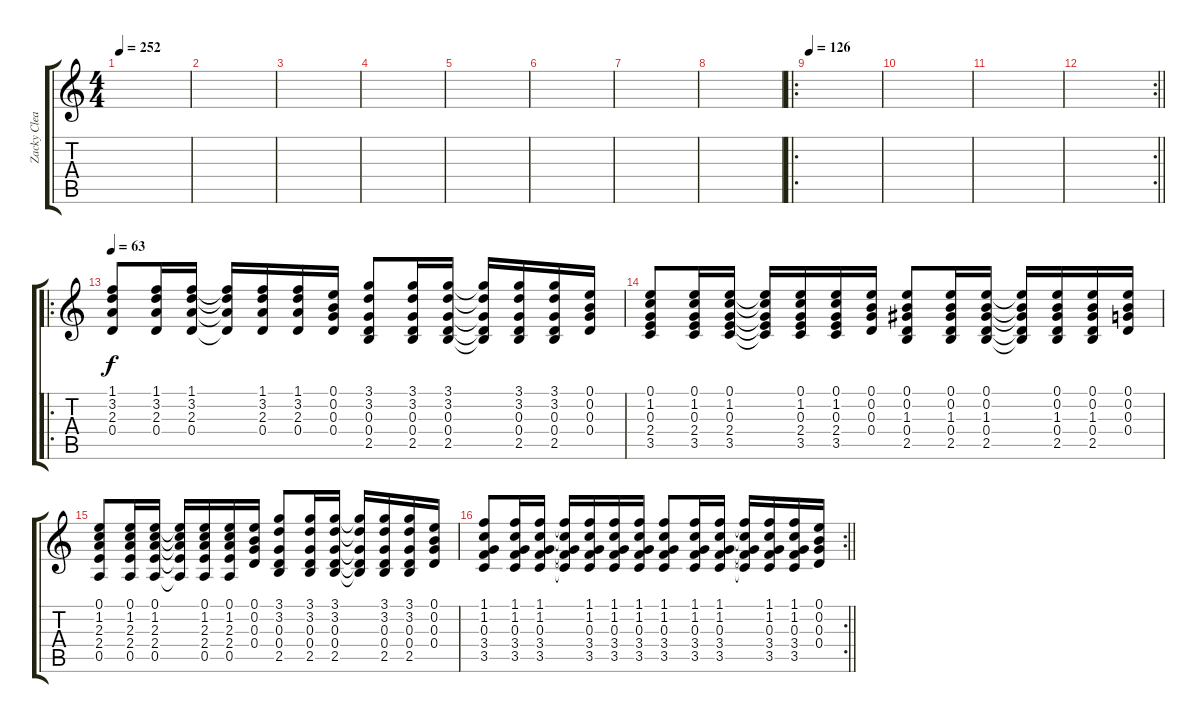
\track ("Zacky Clean" "Zacky Clea") {instrument electricguitarjazz}
\staff {score tabs}
\tuning (E4 B3 G3 D3 A2 D2) {hide}
\ts (4 4)
\tempo 252
\clef g2
\ks c
|
|
|
|
|
|
|
|
\ro
\tempo 126
|
|
|
\rc 2
\barLineRight lightlight
|
\ro
\tempo 63
(1.1 3.2 2.3 0.4).8 (1.1 3.2 2.3 0.4).16 (1.1 3.2 2.3 0.4).16 (1.1{t} 3.2{t} 2.3{t} 0.4{t}).16 (1.1 3.2 2.3 0.4).16 (1.1 3.2 2.3 0.4).16 (0.1 0.2 0.3 0.4).16 (3.1 3.2 0.3 0.4 2.5).8 (3.1 3.2 0.3 0.4 2.5).16 (3.1 3.2 0.3 0.4 2.5).16 (3.1{t} 3.2{t} 0.3{t} 0.4{t} 2.5{t}).16 (3.1 3.2 0.3 0.4 2.5).16 (3.1 3.2 0.3 0.4 2.5).16 (0.1 0.2 0.3 0.4).16 |
(0.1 1.2 0.3 2.4 3.5).8 (0.1 1.2 0.3 2.4 3.5).16 (0.1 1.2 0.3 2.4 3.5).16 (0.1{t} 1.2{t} 0.3{t} 2.4{t} 3.5{t}).16 (0.1 1.2 0.3 2.4 3.5).16 (0.1 1.2 0.3 2.4 3.5).16 (0.1 0.2 0.3 0.4).16 (0.1 0.2 1.3 0.4 2.5).8 (0.1 0.2 1.3 0.4 2.5).16 (0.1 0.2 1.3 0.4 2.5).16 (0.1{t} 0.2{t} 1.3{t} 0.4{t} 2.5{t}).16 (0.1 0.2 1.3 0.4 2.5).16 (0.1 0.2 1.3 0.4 2.5).16 (0.1 0.2 0.3 0.4).16 |
(0.1 1.2 2.3 2.4 0.5).8 (0.1 1.2 2.3 2.4 0.5).16 (0.1 1.2 2.3 2.4 0.5).16 (0.1{t} 1.2{t} 2.3{t} 2.4{t} 0.5{t}).16 (0.1 1.2 2.3 2.4 0.5).16 (0.1 1.2 2.3 2.4 0.5).16 (0.1 0.2 0.3 0.4).16 (3.1 3.2 0.3 0.4 2.5).8 (3.1 3.2 0.3 0.4 2.5).16 (3.1 3.2 0.3 0.4 2.5).16 (3.1{t} 3.2{t} 0.3{t} 0.4{t} 2.5{t}).16 (3.1 3.2 0.3 0.4 2.5).16 (3.1 3.2 0.3 0.4 2.5).16 (0.1 0.2 0.3 0.4).16 |
\rc 2
\barLineRight lightlight
(1.1 1.2 0.3 3.4 3.5).8 (1.1 1.2 0.3 3.4 3.5).16 (1.1 1.2 0.3 3.4 3.5).16 (1.1{t} 1.2{t} 0.3{t} 3.4{t} 3.5{t}).16 (1.1 1.2 0.3 3.4 3.5).16 (1.1 1.2 0.3 3.4 3.5).16 (1.1 1.2 0.3 3.4 3.5).16 (1.1 1.2 0.3 3.4 3.5).8 (1.1 1.2 0.3 3.4 3.5).16 (1.1 1.2 0.3 3.4 3.5).16 (1.1{t} 1.2{t} 0.3{t} 3.4{t} 3.5{t}).16 (1.1 1.2 0.3 3.4 3.5).16 (1.1 1.2 0.3 3.4 3.5).16 (0.1 0.2 0.3 0.4).16
